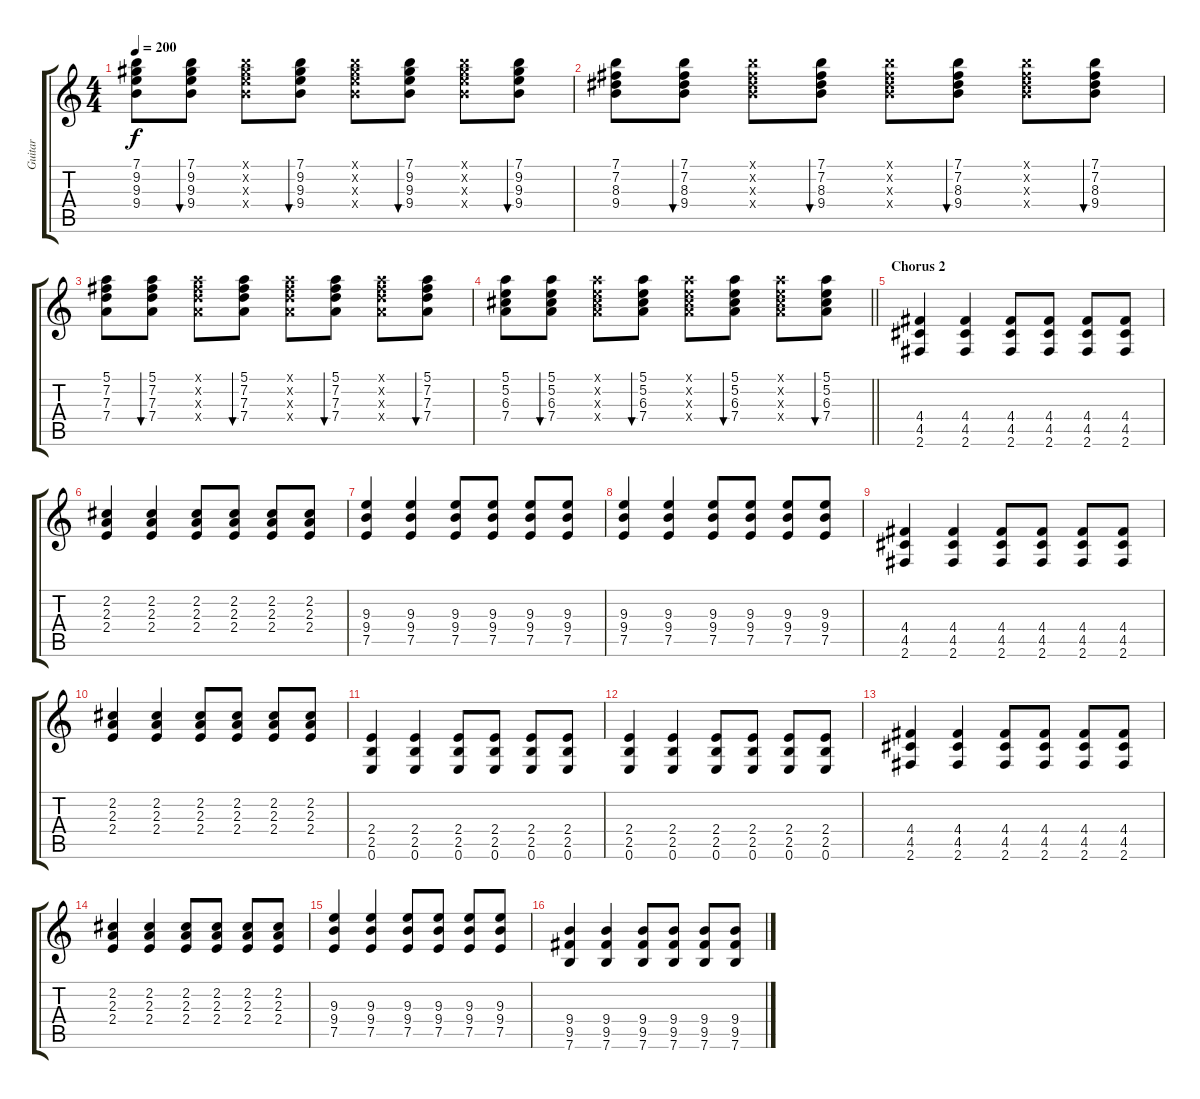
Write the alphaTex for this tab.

\track ("Guitar" "Guitar") {instrument acousticguitarsteel}
\staff {score tabs}
\tuning (E4 B3 G3 D3 A2 E2) {hide}
\ts (4 4)
\tempo 200
\clef g2
\ks c
(7.1 9.2 9.3 9.4).8{dy f} (7.1 9.2 9.3 9.4).8{bu 60} (7.1{x} 9.2{x} 9.3{x} 9.4{x}).8 (7.1 9.2 9.3 9.4).8{bu 60} (7.1{x} 9.2{x} 9.3{x} 9.4{x}).8 (7.1 9.2 9.3 9.4).8{bu 60} (7.1{x} 9.2{x} 9.3{x} 9.4{x}).8 (7.1 9.2 9.3 9.4).8{bu 60} |
(7.1 7.2 8.3 9.4).8 (7.1 7.2 8.3 9.4).8{bu 60} (7.1{x} 7.2{x} 8.3{x} 9.4{x}).8 (7.1 7.2 8.3 9.4).8{bu 60} (7.1{x} 7.2{x} 8.3{x} 9.4{x}).8 (7.1 7.2 8.3 9.4).8{bu 60} (7.1{x} 7.2{x} 8.3{x} 9.4{x}).8 (7.1 7.2 8.3 9.4).8{bu 60} |
(5.1 7.2 7.3 7.4).8 (5.1 7.2 7.3 7.4).8{bu 60} (5.1{x} 7.2{x} 7.3{x} 7.4{x}).8 (5.1 7.2 7.3 7.4).8{bu 60} (5.1{x} 7.2{x} 7.3{x} 7.4{x}).8 (5.1 7.2 7.3 7.4).8{bu 60} (5.1{x} 7.2{x} 7.3{x} 7.4{x}).8 (5.1 7.2 7.3 7.4).8{bu 60} |
\barLineRight lightlight
(5.1 5.2 6.3 7.4).8 (5.1 5.2 6.3 7.4).8{bu 60} (5.1{x} 5.2{x} 6.3{x} 7.4{x}).8 (5.1 5.2 6.3 7.4).8{bu 60} (5.1{x} 5.2{x} 6.3{x} 7.4{x}).8 (5.1 5.2 6.3 7.4).8{bu 60} (5.1{x} 5.2{x} 6.3{x} 7.4{x}).8 (5.1 5.2 6.3 7.4).8{bu 60} |
\section ("" "Chorus 2")
(4.4 4.5 2.6).4 (4.4 4.5 2.6).4 (4.4 4.5 2.6).8 (4.4 4.5 2.6).8 (4.4 4.5 2.6).8 (4.4 4.5 2.6).8 |
(2.2 2.3 2.4).4 (2.2 2.3 2.4).4 (2.2 2.3 2.4).8 (2.2 2.3 2.4).8 (2.2 2.3 2.4).8 (2.2 2.3 2.4).8 |
(9.3 9.4 7.5).4 (9.3 9.4 7.5).4 (9.3 9.4 7.5).8 (9.3 9.4 7.5).8 (9.3 9.4 7.5).8 (9.3 9.4 7.5).8 |
(9.3 9.4 7.5).4 (9.3 9.4 7.5).4 (9.3 9.4 7.5).8 (9.3 9.4 7.5).8 (9.3 9.4 7.5).8 (9.3 9.4 7.5).8 |
(4.4 4.5 2.6).4 (4.4 4.5 2.6).4 (4.4 4.5 2.6).8 (4.4 4.5 2.6).8 (4.4 4.5 2.6).8 (4.4 4.5 2.6).8 |
(2.2 2.3 2.4).4 (2.2 2.3 2.4).4 (2.2 2.3 2.4).8 (2.2 2.3 2.4).8 (2.2 2.3 2.4).8 (2.2 2.3 2.4).8 |
(2.4 2.5 0.6).4 (2.4 2.5 0.6).4 (2.4 2.5 0.6).8 (2.4 2.5 0.6).8 (2.4 2.5 0.6).8 (2.4 2.5 0.6).8 |
(2.4 2.5 0.6).4 (2.4 2.5 0.6).4 (2.4 2.5 0.6).8 (2.4 2.5 0.6).8 (2.4 2.5 0.6).8 (2.4 2.5 0.6).8 |
(4.4 4.5 2.6).4 (4.4 4.5 2.6).4 (4.4 4.5 2.6).8 (4.4 4.5 2.6).8 (4.4 4.5 2.6).8 (4.4 4.5 2.6).8 |
(2.2 2.3 2.4).4 (2.2 2.3 2.4).4 (2.2 2.3 2.4).8 (2.2 2.3 2.4).8 (2.2 2.3 2.4).8 (2.2 2.3 2.4).8 |
(9.3 9.4 7.5).4 (9.3 9.4 7.5).4 (9.3 9.4 7.5).8 (9.3 9.4 7.5).8 (9.3 9.4 7.5).8 (9.3 9.4 7.5).8 |
(9.4 9.5 7.6).4 (9.4 9.5 7.6).4 (9.4 9.5 7.6).8 (9.4 9.5 7.6).8 (9.4 9.5 7.6).8 (9.4 9.5 7.6).8
